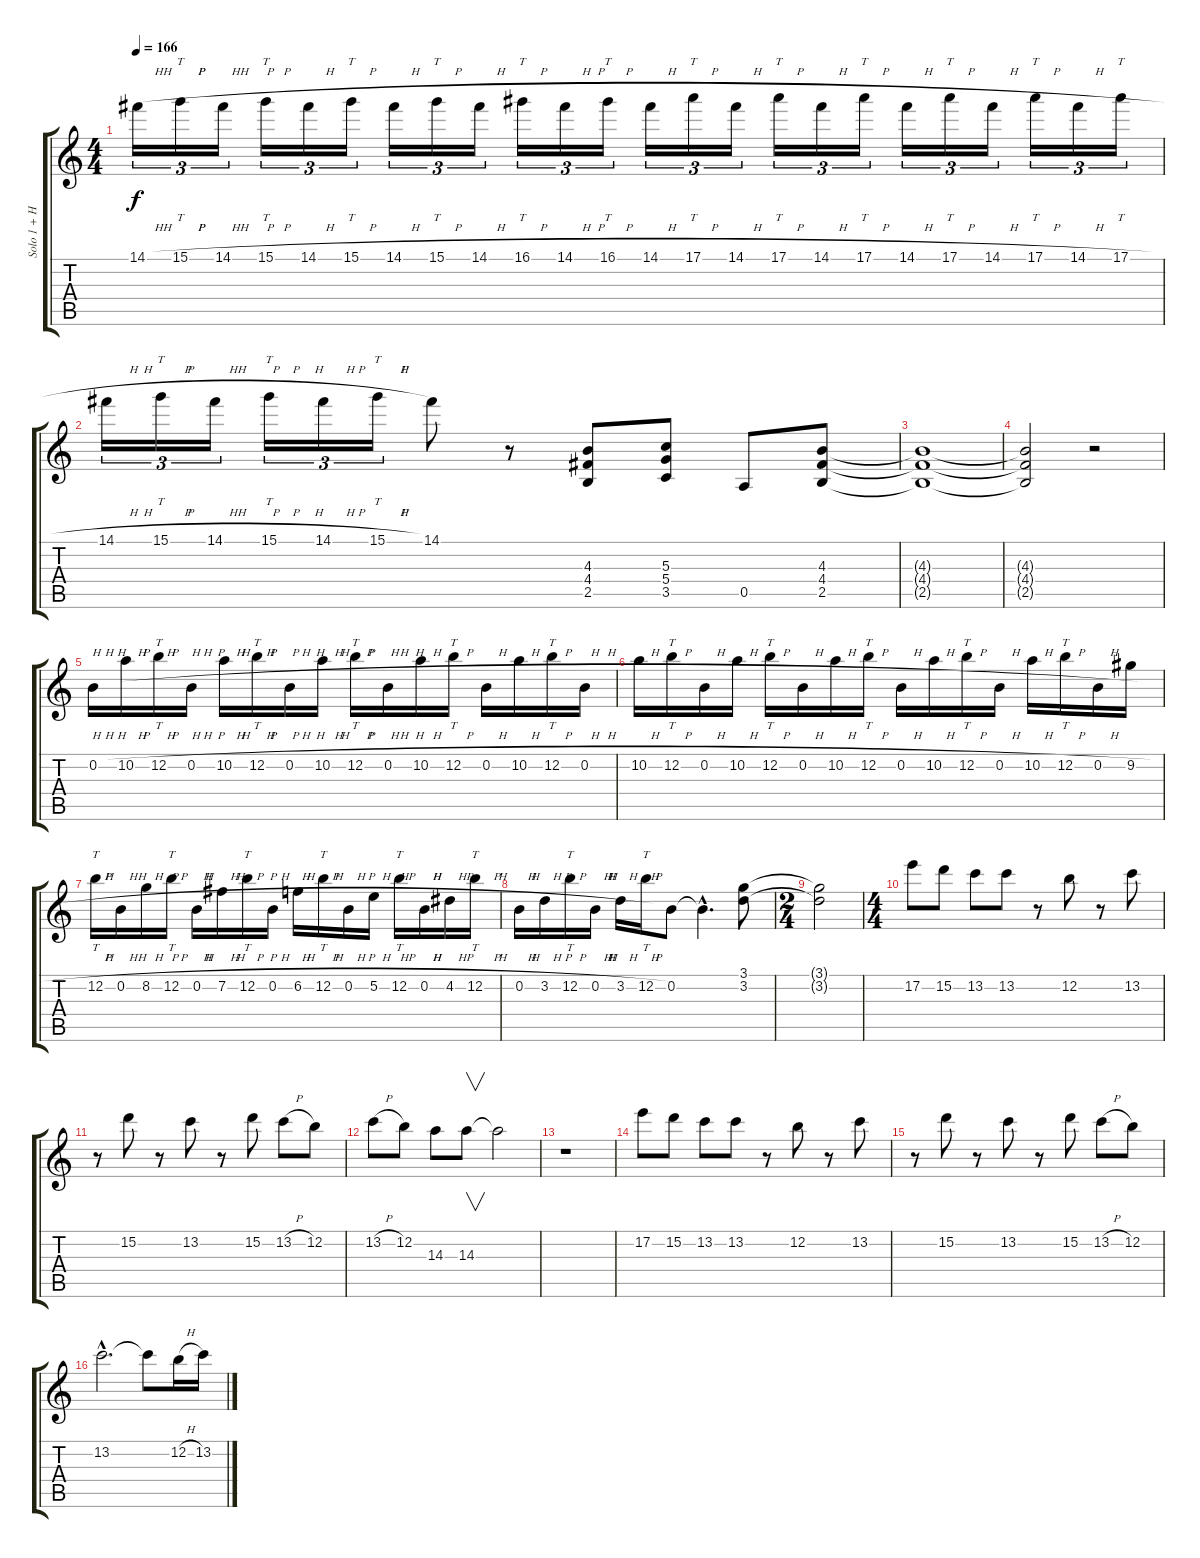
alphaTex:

\track ("Solo 1 + Harmonisé" "Solo 1 + H") {instrument distortionguitar}
\staff {score tabs}
\tuning (E4 B3 G3 D3 A2 E2) {hide}
\ts (4 4)
\tempo 166
\clef g2
\ks c
14.1{h}.16{tu (3 2) dy f} 15.1{h}.16{tt tu (3 2)} 14.1{h}.16{tu (3 2)} 15.1{h}.16{tt tu (3 2)} 14.1{h}.16{tu (3 2)} 15.1{h}.16{tt tu (3 2)} 14.1{h}.16{tu (3 2)} 15.1{h}.16{tt tu (3 2)} 14.1{h}.16{tu (3 2)} 16.1{h}.16{tt tu (3 2)} 14.1{h}.16{tu (3 2)} 16.1{h}.16{tt tu (3 2)} 14.1{h}.16{tu (3 2)} 17.1{h}.16{tt tu (3 2)} 14.1{h}.16{tu (3 2)} 17.1{h}.16{tt tu (3 2)} 14.1{h}.16{tu (3 2)} 17.1{h}.16{tt tu (3 2)} 14.1{h}.16{tu (3 2)} 17.1{h}.16{tt tu (3 2)} 14.1{h}.16{tu (3 2)} 17.1{h}.16{tt tu (3 2)} 14.1{h}.16{tu (3 2)} 17.1{h}.16{tt tu (3 2)} |
14.1{h}.16{tu (3 2)} 15.1{h}.16{tt tu (3 2)} 14.1{h}.16{tu (3 2)} 15.1{h}.16{tt tu (3 2)} 14.1{h}.16{tu (3 2)} 15.1{h}.16{tt tu (3 2)} 14.1.8 r.8 (4.3 4.4 2.5).8 (5.3 5.4 3.5).8 0.5.8 (4.3 4.4 2.5).8 |
(4.3{t} 4.4{t} 2.5{t}).1 |
(4.3{t} 4.4{t} 2.5{t}).2 r.2 |
0.2{h}.16 10.2{h}.16 12.2{h}.16{tt} 0.2{h}.16 10.2{h}.16 12.2{h}.16{tt} 0.2{h}.16 10.2{h}.16 12.2{h}.16{tt} 0.2{h}.16 10.2{h}.16 12.2{h}.16{tt} 0.2{h}.16 10.2{h}.16 12.2{h}.16{tt} 0.2{h}.16 |
10.2{h}.16 12.2{h}.16{tt} 0.2{h}.16 10.2{h}.16 12.2{h}.16{tt} 0.2{h}.16 10.2{h}.16 12.2{h}.16{tt} 0.2{h}.16 10.2{h}.16 12.2{h}.16{tt} 0.2{h}.16 10.2{h}.16 12.2{h}.16{tt} 0.2{h}.16 9.2{h}.16 |
12.2{h}.16{tt} 0.2{h}.16 8.2{h}.16 12.2{h}.16{tt} 0.2{h}.16 7.2{h}.16 12.2{h}.16{tt} 0.2{h}.16 6.2{h}.16 12.2{h}.16{tt} 0.2{h}.16 5.2{h}.16 12.2{h}.16{tt} 0.2{h}.16 4.2{h}.16 12.2{h}.16{tt} |
0.2{h}.16 3.2{h}.16 12.2{h}.16{tt} 0.2{h}.16 3.2{h}.16 12.2{h}.16{tt} 0.2.8 0.2{hac t}.4{d} (3.1 3.2).8 |
\ts (2 4)
(3.1{t} 3.2{t}).2 |
\ts (4 4)
17.2.8 15.2.8 13.2.8 13.2.8 r.8 12.2.8 r.8 13.2.8 |
r.8 15.2.8 r.8 13.2.8 r.8 15.2.8 13.2{h}.8 12.2.8 |
13.2{h}.8 12.2.8 14.3.8 14.3.8{v} 14.3{t}.2 |
r.1 |
17.2.8 15.2.8 13.2.8 13.2.8 r.8 12.2.8 r.8 13.2.8 |
r.8 15.2.8 r.8 13.2.8 r.8 15.2.8 13.2{h}.8 12.2.8 |
13.2{hac}.2{d} 13.2{t}.8 12.2{h}.16 13.2{h}.16
